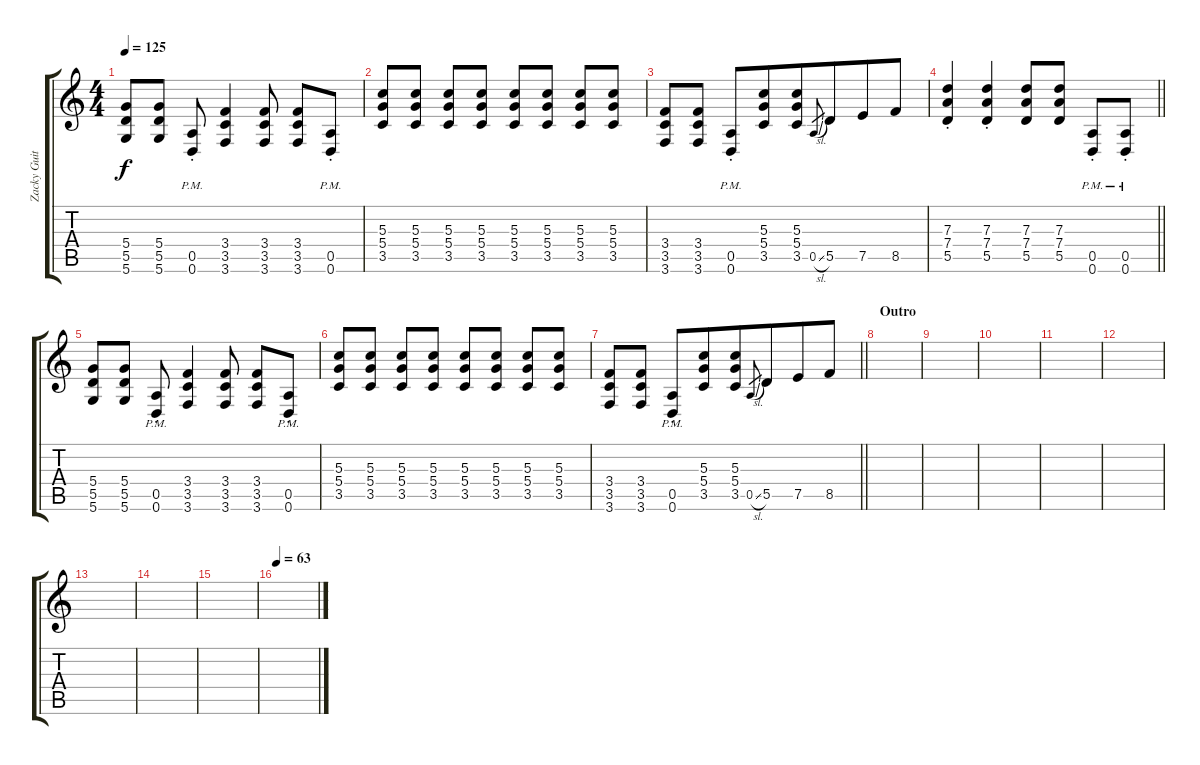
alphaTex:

\track ("Zacky Guitar 1" "Zacky Guit") {instrument distortionguitar}
\staff {score tabs}
\tuning (E4 B3 G3 D3 A2 D2) {hide}
\ts (4 4)
\tempo 125
\clef g2
\ks c
(5.4 5.5 5.6).8{dy f} (5.4 5.5 5.6).8 (0.5{pm st} 0.6{pm st}).8 (3.4 3.5 3.6).4 (3.4 3.5 3.6).8 (3.4 3.5 3.6).8 (0.5{pm st} 0.6{pm st}).8 |
(5.3 5.4 3.5).8 (5.3 5.4 3.5).8 (5.3 5.4 3.5).8 (5.3 5.4 3.5).8 (5.3 5.4 3.5).8 (5.3 5.4 3.5).8 (5.3 5.4 3.5).8 (5.3 5.4 3.5).8 |
(3.4 3.5 3.6).8 (3.4 3.5 3.6).8 (0.5{pm st} 0.6{pm st}).8 (5.3 5.4 3.5).8{beam merge} (5.3 5.4 3.5).8 0.5{sl}.8{gr beam split} 5.5.8{beam merge} 7.5.8 8.5.8 |
\barLineRight lightlight
(7.3{st} 7.4{st} 5.5{st}).4 (7.3{st} 7.4{st} 5.5{st}).4 (7.3 7.4 5.5).8 (7.3 7.4 5.5).8 (0.5{pm st} 0.6{pm st}).8 (0.5{pm st} 0.6{pm st}).8 |
(5.4 5.5 5.6).8 (5.4 5.5 5.6).8 (0.5{pm st} 0.6{pm st}).8 (3.4 3.5 3.6).4 (3.4 3.5 3.6).8 (3.4 3.5 3.6).8 (0.5{pm st} 0.6{pm st}).8 |
(5.3 5.4 3.5).8 (5.3 5.4 3.5).8 (5.3 5.4 3.5).8 (5.3 5.4 3.5).8 (5.3 5.4 3.5).8 (5.3 5.4 3.5).8 (5.3 5.4 3.5).8 (5.3 5.4 3.5).8 |
\barLineRight lightlight
(3.4 3.5 3.6).8 (3.4 3.5 3.6).8 (0.5{pm st} 0.6{pm st}).8 (5.3 5.4 3.5).8{beam merge} (5.3 5.4 3.5).8 0.5{sl}.8{gr beam split} 5.5.8{beam merge} 7.5.8 8.5.8 |
\section ("" "Outro")
|
|
|
|
|
|
|
|
\tempo 63
